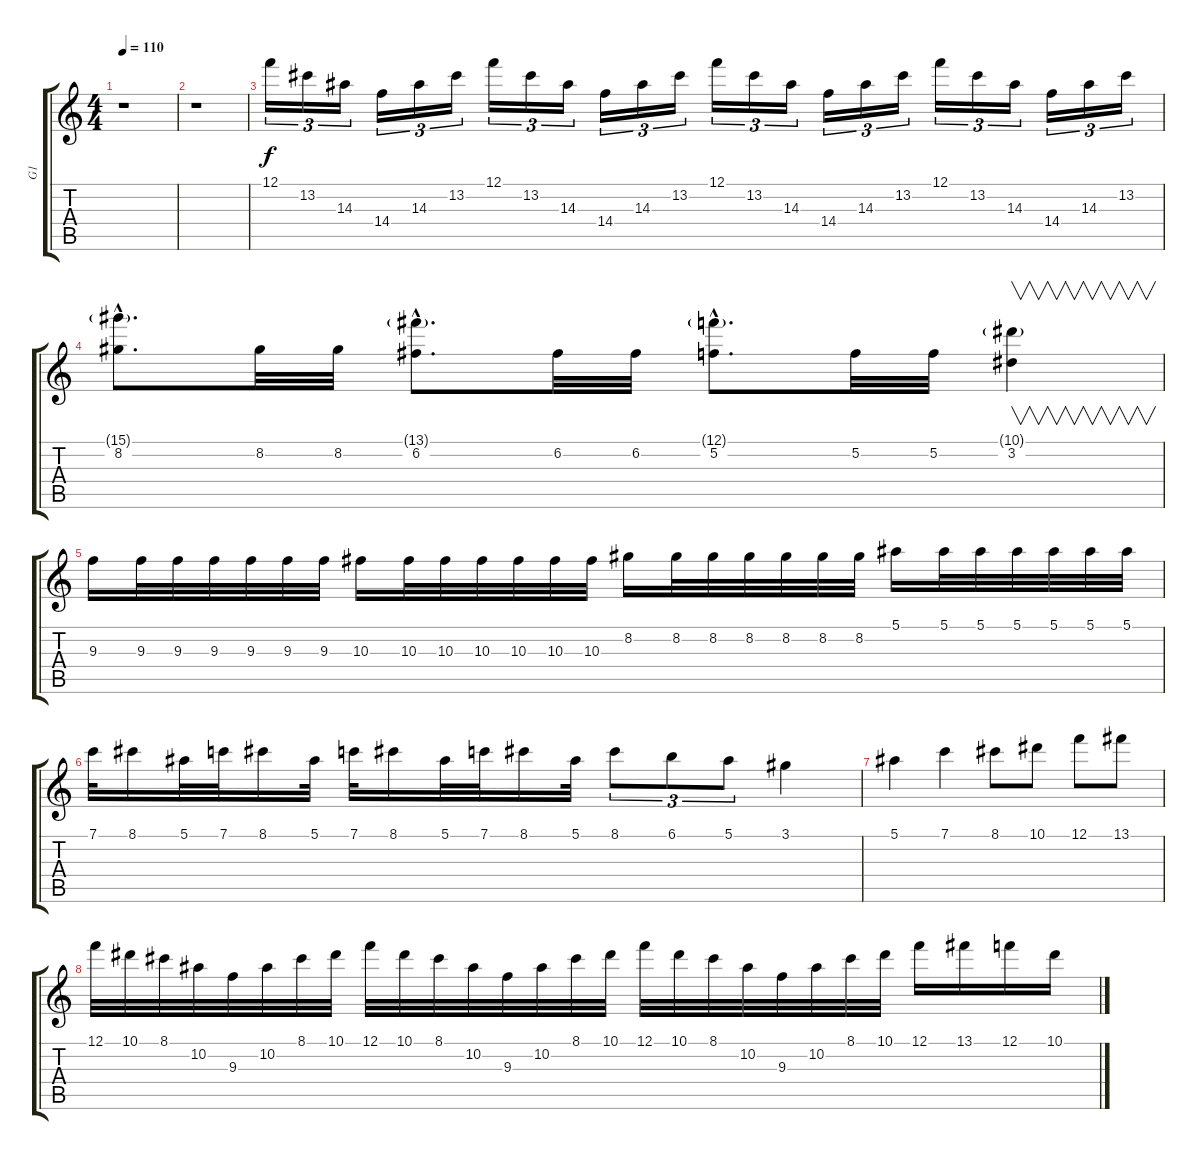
\track ("G1" "G1") {instrument overdrivenguitar}
\staff {score tabs}
\tuning (F4 C4 Ab3 Eb3 Bb2 F2) {hide}
\ts (4 4)
\tempo 110
\clef g2
\ks c
r.1{dy f} |
r.1 |
12.1.16{tu (3 2) volume 14 balance 8 instrument overdrivenguitar} 13.2.16{tu (3 2)} 14.3.16{tu (3 2)} 14.4.16{tu (3 2)} 14.3.16{tu (3 2)} 13.2.16{tu (3 2)} 12.1.16{tu (3 2)} 13.2.16{tu (3 2)} 14.3.16{tu (3 2)} 14.4.16{tu (3 2)} 14.3.16{tu (3 2)} 13.2.16{tu (3 2)} 12.1.16{tu (3 2)} 13.2.16{tu (3 2)} 14.3.16{tu (3 2)} 14.4.16{tu (3 2)} 14.3.16{tu (3 2)} 13.2.16{tu (3 2)} 12.1.16{tu (3 2)} 13.2.16{tu (3 2)} 14.3.16{tu (3 2)} 14.4.16{tu (3 2)} 14.3.16{tu (3 2)} 13.2.16{tu (3 2)} |
(15.1{g hac} 8.2{hac}).8{d} 8.2.32 8.2.32 (13.1{g hac} 6.2{hac}).8{d} 6.2.32 6.2.32 (12.1{g hac} 5.2{hac}).8{d} 5.2.32 5.2.32 (10.1{g} 3.2).4{v} |
9.3.16 9.3.32 9.3.32 9.3.32 9.3.32 9.3.32 9.3.32 10.3.16 10.3.32 10.3.32 10.3.32 10.3.32 10.3.32 10.3.32 8.2.16 8.2.32 8.2.32 8.2.32 8.2.32 8.2.32 8.2.32 5.1.16 5.1.32 5.1.32 5.1.32 5.1.32 5.1.32 5.1.32 |
7.1.32 8.1.16 5.1.32 7.1.32 8.1.16 5.1.32 7.1.32 8.1.16 5.1.32 7.1.32 8.1.16 5.1.32 8.1.8{tu (3 2)} 6.1.8{tu (3 2)} 5.1.8{tu (3 2)} 3.1.4 |
\section ("" "")
5.1.4 7.1.4 8.1.8 10.1.8 12.1.8 13.1.8 |
12.1.32 10.1.32 8.1.32 10.2.32 9.3.32 10.2.32 8.1.32 10.1.32 12.1.32 10.1.32 8.1.32 10.2.32 9.3.32 10.2.32 8.1.32 10.1.32 12.1.32 10.1.32 8.1.32 10.2.32 9.3.32 10.2.32 8.1.32 10.1.32 12.1.16 13.1.16 12.1.16 10.1.16
